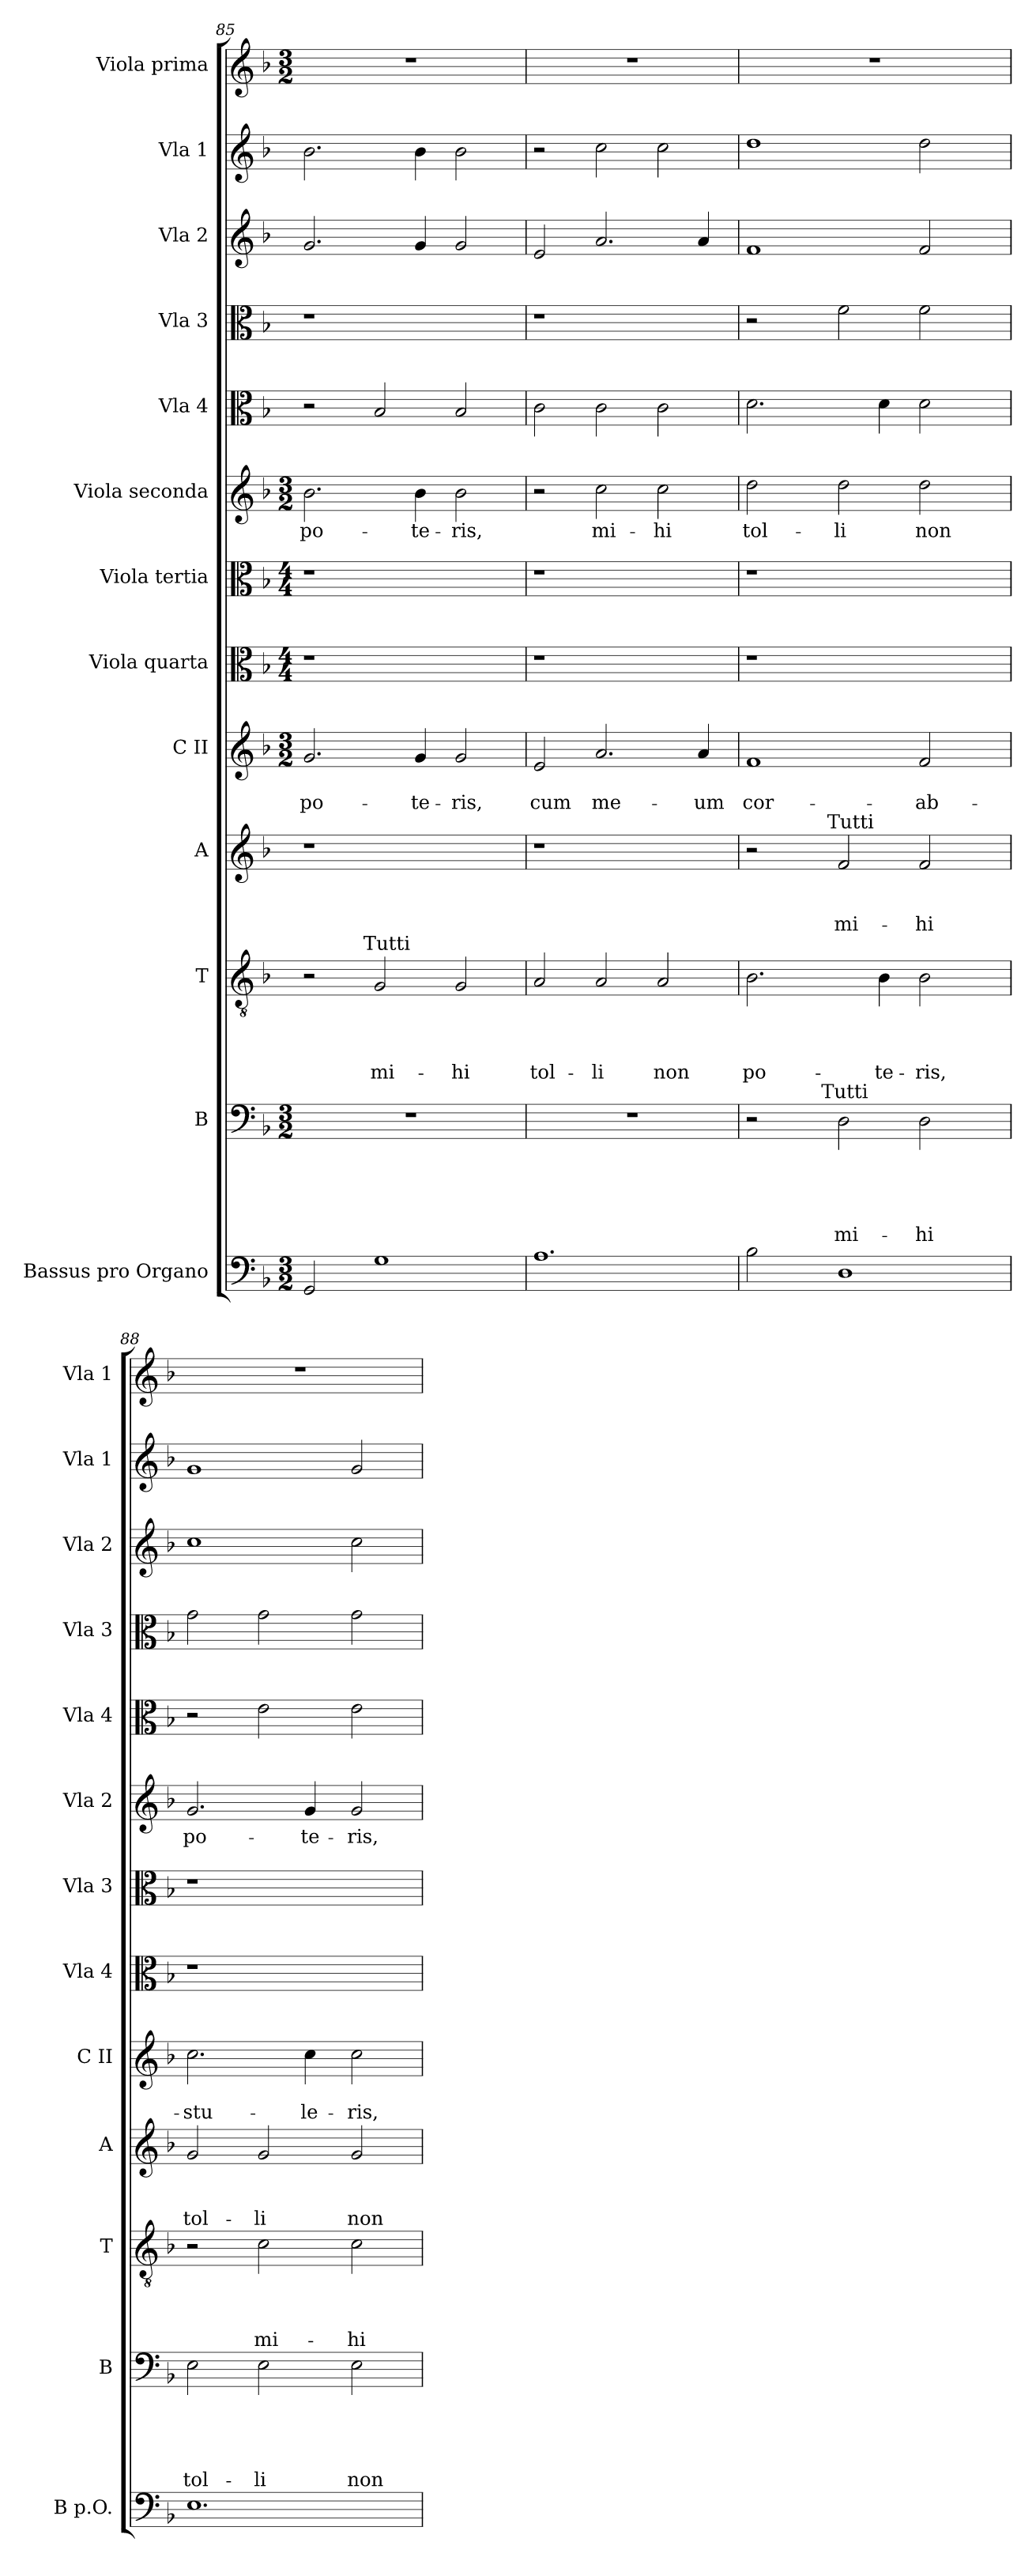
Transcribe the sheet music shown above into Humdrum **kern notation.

**kern	**kern	**text	**text	**text	**text	**text	**kern	**text	**text	**text	**text	**kern	**text	**text	**text	**kern	**text	**text	**kern	**kern	**kern	**text	**kern	**kern	**kern	**kern	**kern
*part13	*part12	*part12	*part12	*part12	*part12	*part12	*part11	*part11	*part11	*part11	*part11	*part10	*part10	*part10	*part10	*part9	*part9	*part9	*part8	*part7	*part6	*part6	*part5	*part4	*part3	*part2	*part1
*staff13	*staff12	*staff12	*staff12	*staff12	*staff12	*staff12	*staff11	*staff11	*staff11	*staff11	*staff11	*staff10	*staff10	*staff10	*staff10	*staff9	*staff9	*staff9	*staff8	*staff7	*staff6	*staff6	*staff5	*staff4	*staff3	*staff2	*staff1
*I"Bassus pro Organo	*I"B	*	*	*	*	*	*I"T	*	*	*	*	*I"A	*	*	*	*I"C II	*	*	*I"Viola quarta	*I"Viola tertia	*I"Viola seconda	*	*I"Vla 4	*I"Vla 3	*I"Vla 2	*I"Vla 1	*I"Viola prima
*I'B p.O.	*I'B	*	*	*	*	*	*I'T	*	*	*	*	*I'A	*	*	*	*I'C II	*	*	*I'Vla 4	*I'Vla 3	*I'Vla 2	*	*I'Vla 4	*I'Vla 3	*I'Vla 2	*I'Vla 1	*I'Vla 1
!!LO:PB:g=z
*clefF4	*clefF4	*	*	*	*	*	*clefGv2	*	*	*	*	*clefG2	*	*	*	*clefG2	*	*	*clefC3	*clefC3	*clefG2	*	*clefC3	*clefC3	*clefG2	*clefG2	*clefG2
*k[b-]	*k[b-]	*	*	*	*	*	*k[b-]	*	*	*	*	*k[b-]	*	*	*	*k[b-]	*	*	*k[b-]	*k[b-]	*k[b-]	*	*k[b-]	*k[b-]	*k[b-]	*k[b-]	*k[b-]
*F:	*F:	*	*	*	*	*	*F:	*	*	*	*	*F:	*	*	*	*F:	*	*	*F:	*F:	*F:	*	*F:	*F:	*F:	*F:	*F:
*M3/2	*M3/2	*	*	*	*	*	*	*	*	*	*	*	*	*	*	*M3/2	*	*	*M4/4	*M4/4	*M3/2	*	*	*	*	*	*M3/2
=85	=85	=85	=85	=85	=85	=85	=85	=85	=85	=85	=85	=85	=85	=85	=85	=85	=85	=85	=85	=85	=85	=85	=85	=85	=85	=85	=85
!	!LO:N:vis=1	!	!	!	!	!	!	!	!	!	!	!LO:N:vis=1	!	!	!	!	!	!LO:LY:b	!	!	!	!LO:LY:b	!	!LO:N:vis=1	!	!	!
*	*	*	*	*	*	*	*^	*	*	*	*	*	*	*	*	*	*	*	*	*	*	*	*	*	*	*	*
2GG/	1.r	.	.	.	.	.	2r	4...ryy	.	.	.	.	1r	.	.	.	2.g/	.	po-	1r	1r	2.b-\	po-	2r	1r	2.g/	2.b-\	1.r
!	!	!	!	!	!	!	!	!LO:TX:a:t=Tutti	!	!	!	!	!	!	!	!	!	!	!	!	!	!	!	!	!	!	!	!
.	.	.	.	.	.	.	.	1ryy	.	.	.	.	.	.	.	.	.	.	.	.	.	.	.	.	.	.	.	.
!	!	!	!	!	!	!	!	!	!	!	!	!LO:LY:b	!	!	!	!	!	!	!	!	!	!	!	!	!	!	!	!
1G	.	.	.	.	.	.	2G/	.	.	.	.	mi-	.	.	.	.	.	.	.	.	.	.	.	2B-/	.	.	.	.
!	!	!	!	!	!	!	!	!	!	!	!	!	!	!	!	!	!	!	!LO:LY:b	!	!	!	!LO:LY:b	!	!	!	!	!
.	.	.	.	.	.	.	.	.	.	.	.	.	.	.	.	.	4g/	.	-te-	.	.	4b-\	-te-	.	.	4g/	4b-\	.
!	!	!	!	!	!	!	!	!	!	!	!	!LO:LY:b	!	!	!	!	!	!	!LO:LY:b	!	!	!	!LO:LY:b	!	!	!	!	!
.	.	.	.	.	.	.	2G/	.	.	.	.	-hi	2ryy	.	.	.	2g/	.	-ris,	2ryy	2ryy	2b-\	-ris,	2B-/	2ryy	2g/	2b-\	.
.	.	.	.	.	.	.	.	32ryy	.	.	.	.	.	.	.	.	.	.	.	.	.	.	.	.	.	.	.	.
=86	=86	=86	=86	=86	=86	=86	=86	=86	=86	=86	=86	=86	=86	=86	=86	=86	=86	=86	=86	=86	=86	=86	=86	=86	=86	=86	=86	=86
!	!LO:N:vis=1	!	!	!	!	!	!	!	!	!	!	!LO:LY:b	!LO:N:vis=1	!	!	!	!	!	!LO:LY:b	!	!	!	!	!	!LO:N:vis=1	!	!	!
*	*	*	*	*	*	*	*v	*v	*	*	*	*	*	*	*	*	*	*	*	*	*	*	*	*	*	*	*	*
1.A	1.r	.	.	.	.	.	2A/	.	.	.	tol-	1r	.	.	.	2e/	.	cum	1r	1r	2r	.	2c\	1r	2e/	2r	1.r
!	!	!	!	!	!	!	!	!	!	!	!LO:LY:b:rj	!	!	!	!	!	!	!LO:LY:b	!	!	!	!LO:LY:b	!	!	!	!	!
.	.	.	.	.	.	.	2A/	.	.	.	-li	.	.	.	.	2.a/	.	me-	.	.	2cc\	mi-	2c\	.	2.a/	2cc\	.
!	!	!	!	!	!	!	!	!	!	!	!LO:LY:b	!	!	!	!	!	!	!	!	!	!	!LO:LY:b	!	!	!	!	!
.	.	.	.	.	.	.	2A/	.	.	.	non	2ryy	.	.	.	.	.	.	2ryy	2ryy	2cc\	-hi	2c\	2ryy	.	2cc\	.
!	!	!	!	!	!	!	!	!	!	!	!	!	!	!	!	!	!	!LO:LY:b	!	!	!	!	!	!	!	!	!
.	.	.	.	.	.	.	.	.	.	.	.	.	.	.	.	4a/	.	-um	.	.	.	.	.	.	4a/	.	.
=87	=87	=87	=87	=87	=87	=87	=87	=87	=87	=87	=87	=87	=87	=87	=87	=87	=87	=87	=87	=87	=87	=87	=87	=87	=87	=87	=87
!	!	!	!	!	!	!	!	!	!	!	!LO:LY:b	!	!	!	!	!	!	!LO:LY:b	!	!	!	!LO:LY:b	!	!	!	!	!
*	*^	*	*	*	*	*	*	*	*	*	*	*^	*	*	*	*	*	*	*	*	*	*	*	*	*	*	*
2B-\	2r	3ryy	.	.	.	.	.	2.B-\	.	.	.	po-	2r	4...ryy	.	.	.	1f	.	cor-	1r	1r	2dd\	tol-	2.d\	2r	1f	1dd	1.r
.	.	12.ryy	.	.	.	.	.	.	.	.	.	.	.	.	.	.	.	.	.	.	.	.	.	.	.	.	.	.	.
!	!	!LO:TX:a:t=Tutti	!	!	!	!	!	!	!	!	!	!	!	!	!	!	!	!	!	!	!	!	!	!	!	!	!	!	!
.	.	3%2ryy	.	.	.	.	.	.	.	.	.	.	.	.	.	.	.	.	.	.	.	.	.	.	.	.	.	.	.
!	!	!	!	!	!	!	!	!	!	!	!	!	!	!LO:TX:a:t=Tutti	!	!	!	!	!	!	!	!	!	!	!	!	!	!	!
.	.	.	.	.	.	.	.	.	.	.	.	.	.	1ryy	.	.	.	.	.	.	.	.	.	.	.	.	.	.	.
!	!	!	!	!	!	!	!LO:LY:b	!	!	!	!	!	!	!	!	!	!LO:LY:b	!	!	!	!	!	!	!LO:LY:b:rj	!	!	!	!	!
1D>	2D\	.	.	.	.	.	mi-	.	.	.	.	.	2f/	.	.	.	mi-	.	.	.	.	.	2dd\	-li	.	2f\	.	.	.
!	!	!	!	!	!	!	!	!	!	!	!	!LO:LY:b	!	!	!	!	!	!	!	!	!	!	!	!	!	!	!	!	!
.	.	.	.	.	.	.	.	4B-\	.	.	.	-te-	.	.	.	.	.	.	.	.	.	.	.	.	4d\	.	.	.	.
!	!	!	!	!	!	!	!LO:LY:b	!	!	!	!	!LO:LY:b	!	!	!	!	!LO:LY:b	!	!	!LO:LY:b	!	!	!	!LO:LY:b	!	!	!	!	!
.	2D\	.	.	.	.	.	-hi	2B-\	.	.	.	-ris,	2f/	.	.	.	-hi	2f/	.	-ab-	2ryy	2ryy	2dd\	non	2d\	2f\	2f/	2dd\	.
.	.	3ryy	.	.	.	.	.	.	.	.	.	.	.	.	.	.	.	.	.	.	.	.	.	.	.	.	.	.	.
.	.	24ryy	.	.	.	.	.	.	.	.	.	.	.	.	.	.	.	.	.	.	.	.	.	.	.	.	.	.	.
.	.	.	.	.	.	.	.	.	.	.	.	.	.	32ryy	.	.	.	.	.	.	.	.	.	.	.	.	.	.	.
=88	=88	=88	=88	=88	=88	=88	=88	=88	=88	=88	=88	=88	=88	=88	=88	=88	=88	=88	=88	=88	=88	=88	=88	=88	=88	=88	=88	=88	=88
!	!	!	!	!	!	!	!LO:LY:b	!	!	!	!	!	!	!	!	!	!LO:LY:b	!	!	!LO:LY:b	!	!	!	!LO:LY:b	!	!	!	!	!
*	*v	*v	*	*	*	*	*	*	*	*	*	*	*v	*v	*	*	*	*	*	*	*	*	*	*	*	*	*	*	*
1.E	2E\	.	.	.	.	tol-	2r	.	.	.	.	2g/	.	.	tol-	2.cc\	.	-stu-	1r	1r	2.g/	po-	2r	2g\	1cc	1g	1.r
!	!	!	!	!	!	!LO:LY:b:rj	!	!	!	!	!LO:LY:b	!	!	!	!LO:LY:b:rj	!	!	!	!	!	!	!	!	!	!	!	!
.	2E\	.	.	.	.	-li	2c\	.	.	.	mi-	2g/	.	.	-li	.	.	.	.	.	.	.	2e\	2g\	.	.	.
!	!	!	!	!	!	!	!	!	!	!	!	!	!	!	!	!	!	!LO:LY:b	!	!	!	!LO:LY:b	!	!	!	!	!
.	.	.	.	.	.	.	.	.	.	.	.	.	.	.	.	4cc\	.	-le-	.	.	4g/	-te-	.	.	.	.	.
!	!	!	!	!	!	!LO:LY:b	!	!	!	!	!LO:LY:b	!	!	!	!LO:LY:b	!	!	!LO:LY:b	!	!	!	!LO:LY:b	!	!	!	!	!
.	2E\	.	.	.	.	non	2c\	.	.	.	-hi	2g/	.	.	non	2cc\	.	-ris,	2ryy	2ryy	2g/	-ris,	2e\	2g\	2cc\	2g/	.
=	=	=	=	=	=	=	=	=	=	=	=	=	=	=	=	=	=	=	=	=	=	=	=	=	=	=	=
*-	*-	*-	*-	*-	*-	*-	*-	*-	*-	*-	*-	*-	*-	*-	*-	*-	*-	*-	*-	*-	*-	*-	*-	*-	*-	*-	*-
